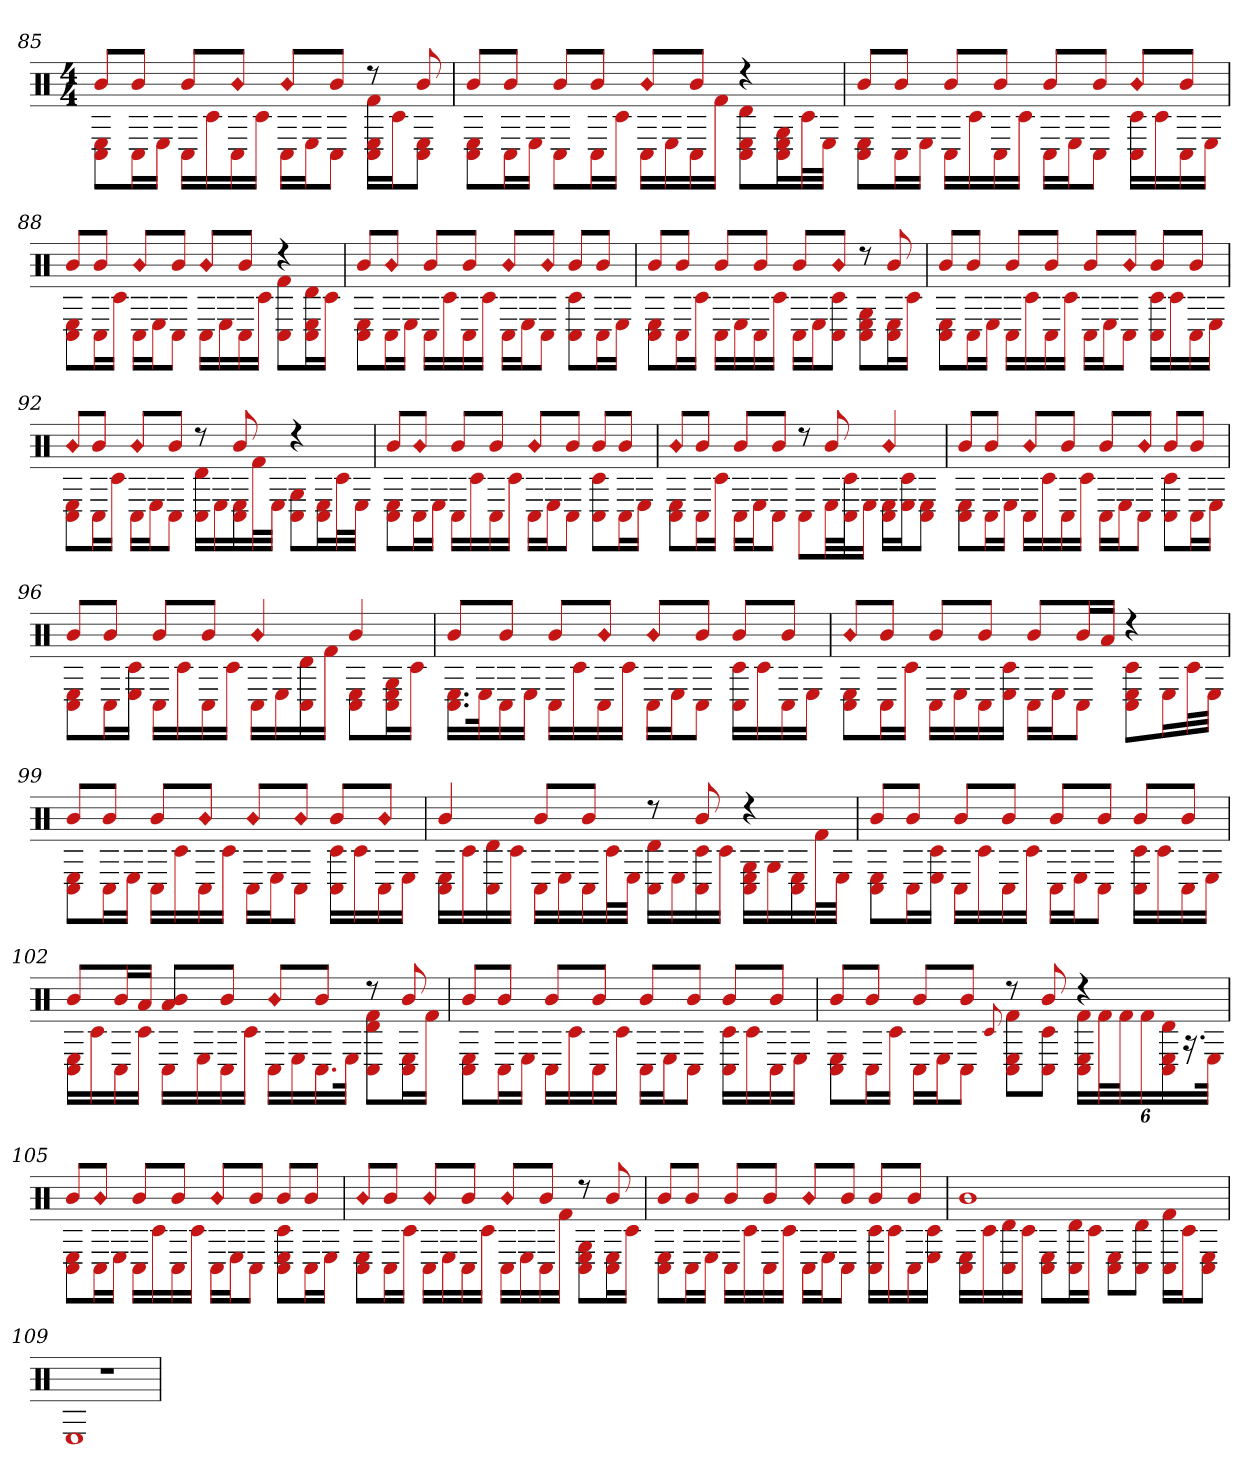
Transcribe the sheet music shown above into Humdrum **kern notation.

**kern
*part1
*staff1
*clefX
*k[]
*M4/4
=85
*^
8bL	8E 8C#L
8bJ	16C#L
.	16EJJ
8bL	16C#LL
.	16c#
!LO:N:head=diamond	!
8bJ	16C#
.	16c#JJ
!LO:N:head=diamond	!
8bL	16C#LL
.	16EJ
8bJ	8C#J
8r	16E 16C# 16f#LL
.	16c#J
8b	8E 8C#J
=86	=86
8bL	8E 8C#L
8bJ	16C#L
.	16EJJ
8bL	8C#L
8bJ	16C#L
.	16c#JJ
!LO:N:head=diamond	!
8bL	16C#LL
.	16E
8bJ	16C#
.	16f#JJ
4r	8E 8C# 8dL
.	16G 16E 16C#L
.	32c#L
.	32EJJJ
=87	=87
8bL	8E 8C#L
8bJ	16C#L
.	16EJJ
8bL	16C#LL
.	16c#
8bJ	16C#
.	16c#JJ
8bL	16C#LL
.	16EJ
8bJ	8C#J
!LO:N:head=diamond	!
8bL	16c# 16C#LL
.	16c#
8bJ	16C#
.	16EJJ
=88	=88
8bL	8E 8C#L
8bJ	16C#L
.	16c#JJ
!LO:N:head=diamond	!
8bL	16C#LL
.	16EJ
8bJ	8C#J
!LO:N:head=diamond	!
8bL	16C#LL
.	16E
8bJ	16C#
.	16c#JJ
4r	8f# 8C#L
.	16d 16E 16C#L
.	16c#JJ
=89	=89
8bL	8E 8C#L
!LO:N:head=diamond	!
8bJ	16C#L
.	16EJJ
8bL	16C#LL
.	16c#
8bJ	16C#
.	16c#JJ
!LO:N:head=diamond	!
8bL	16C#LL
.	16EJ
!LO:N:head=diamond	!
8bJ	8C#J
8bL	8C# 8c#L
8bJ	16C#L
.	16EJJ
=90	=90
8bL	8E 8C#L
8bJ	16C#L
.	16c#JJ
8bL	16C#LL
.	16E
8bJ	16C#
.	16c#JJ
8bL	16C#LL
.	16EJ
!LO:N:head=diamond	!
8bJ	8c# 8C#J
8r	8E 8C# 8GL
8b	16E 16C#L
.	16c#JJ
=91	=91
8bL	8C# 8EL
8bJ	16C#L
.	16EJJ
8bL	16C#LL
.	16c#
8bJ	16C#
.	16c#JJ
8bL	16C#LL
.	16EJ
!LO:N:head=diamond	!
8bJ	8C#J
8bL	16c# 16C#LL
.	16c#
8bJ	16C#
.	16EJJ
=92	=92
!LO:N:head=diamond	!
8bL	8E 8C#L
8bJ	16C#L
.	16c#JJ
!LO:N:head=diamond	!
8bL	16C#LL
.	16EJ
8bJ	8C#J
8r	16C# 16dLL
.	16E
8b	16C# 16E
.	32f#L
.	32EJJJ
4r	8G 8C#L
.	16E 16C#L
.	32c#L
.	32EJJJ
=93	=93
8bL	8E 8C#L
!LO:N:head=diamond	!
8bJ	16C#L
.	16EJJ
8bL	16C#LL
.	16c#
8bJ	16C#
.	16c#JJ
!LO:N:head=diamond	!
8bL	16C#LL
.	16EJ
8bJ	8C#J
8bL	8C# 8c#L
8bJ	16C#L
.	16EJJ
=94	=94
!LO:N:head=diamond	!
8bL	8E 8C#L
8bJ	16C#L
.	16c#JJ
8bL	16C#LL
.	16EJ
8bJ	8C#J
8r	8C#L
8b	32ELL
.	32c# 32C#J
.	16EJJ
!LO:N:head=diamond	!
4b	16E 16C#LL
.	16E 16c#J
.	8E 8C#J
=95	=95
8bL	8E 8C#L
8bJ	16C#L
.	16EJJ
!LO:N:head=diamond	!
8bL	16C#LL
.	16c#
8bJ	16C#
.	16c#JJ
8bL	16C#LL
.	16EJ
!LO:N:head=diamond	!
8bJ	8C#J
8bL	8C# 8c#L
8bJ	16C#L
.	16EJJ
=96	=96
8bL	8E 8C#L
8bJ	16C#L
.	16E 16c#JJ
8bL	16C#LL
.	16c#
8bJ	16C#
.	16c#JJ
!LO:N:head=diamond	!
4b	16C#LL
.	16E
.	16d 16C#
.	16f#JJ
4b	8E 8C#L
.	16E 16G 16C#L
.	16c#JJ
=97	=97
8bL	16.E 16.C#LL
.	32Ek
8bJ	16C#
.	16EJJ
8bL	16C#LL
.	16c#
!LO:N:head=diamond	!
8bJ	16C#
.	16c#JJ
!LO:N:head=diamond	!
8bL	16C#LL
.	16EJ
8bJ	8C#J
8bL	16C# 16c#LL
.	16c#
8bJ	16C#
.	16EJJ
=98	=98
!LO:N:head=diamond	!
8bL	8E 8C#L
8bJ	16C#L
.	16c#JJ
8bL	16C#LL
.	16E
8bJ	16C#
.	16E 16c#JJ
8bL	16C#LL
.	16EJ
16bL	8C#J
16aJJ	.
4r	8c# 8C# 8EL
.	16EL
.	32c#L
.	32EJJJ
=99	=99
8bL	8C# 8EL
8bJ	16C#L
.	16EJJ
8bL	16C#LL
.	16c#
!LO:N:head=diamond	!
8bJ	16C#
.	16c#JJ
!LO:N:head=diamond	!
8bL	16C#LL
.	16EJ
!LO:N:head=diamond	!
8bJ	8C#J
8bL	16c# 16C#LL
.	16c#
!LO:N:head=diamond	!
8bJ	16C#
.	16EJJ
=100	=100
4b	16E 16C#LL
.	16c#
.	16d 16C#
.	16c#JJ
8bL	16C#LL
.	16E
8bJ	16C#
.	32c#L
.	32EJJJ
8r	16C# 16dLL
.	16E
8b	16C# 16c#
.	16c#JJ
4r	16C# 16G 16ELL
.	16G
.	16E 16C#
.	32f#L
.	32EJJJ
=101	=101
8bL	8E 8C#L
8bJ	16C#L
.	16E 16c#JJ
8bL	16C#LL
.	16c#
8bJ	16C#
.	16c#JJ
8bL	16C#LL
.	16EJ
8bJ	8C#J
8bL	16C# 16c#LL
.	16c#
8bJ	16C#
.	16EJJ
=102	=102
8bL	16E 16C#LL
.	16c#
16bL	16C#
16aJJ	16c#JJ
8b 8aL	16C#LL
.	16E
8bJ	16C#
.	16c#JJ
!LO:N:head=diamond	!
8bL	16C#LL
.	16E
8bJ	16.C#
.	32EJJk
8r	8C# 8d 8f#L
8b	16E 16C#L
.	16f#JJ
=103	=103
8bL	8E 8C#L
8bJ	16C#L
.	16EJJ
8bL	16C#LL
.	16c#
8bJ	16C#
.	16c#JJ
8bL	16C#LL
.	16EJ
8bJ	8C#J
8bL	16C# 16c#LL
.	16c#
8bJ	16C#
.	16EJJ
=104	=104
8bL	8E 8C#L
8bJ	16C#L
.	16c#JJ
8bL	16C#LL
.	16EJ
8bJ	8C#J
.	8qqc#
8r	8C# 8f# 8EL
8b	8C# 8c#J
4r	24C# 24E 24f#LL
.	48f#L
.	48f#J
.	24f#
.	24C# 24E 24d
.	24.r
.	48EJJk
=105	=105
8bL	8E 8C#L
!LO:N:head=diamond	!
8bJ	16C#L
.	16EJJ
8bL	16C#LL
.	16c#
8bJ	16C#
.	16c#JJ
!LO:N:head=diamond	!
8bL	16C#LL
.	16EJ
8bJ	8C#J
8bL	8E 8C# 8c#L
8bJ	16C#L
.	16EJJ
=106	=106
!LO:N:head=diamond	!
8bL	8E 8C#L
8bJ	16C#L
.	16c#JJ
!LO:N:head=diamond	!
8bL	16C#LL
.	16E
8bJ	16C#
.	16c#JJ
!LO:N:head=diamond	!
8bL	16C#LL
.	16E
8bJ	16C#
.	16f#JJ
8r	8C# 8G 8EL
8b	16E 16C#L
.	16c#JJ
=107	=107
8bL	8E 8C#L
8bJ	16C#L
.	16EJJ
8bL	16C#LL
.	16c#
8bJ	16C#
.	16c#JJ
!LO:N:head=diamond	!
8bL	16C#LL
.	16EJ
8bJ	8C#J
8bL	16C# 16c#LL
.	16c#
8bJ	16C#
.	16E 16c#JJ
=108	=108
1b	16E 16C#LL
.	16c#
.	16d 16C#
.	16c#JJ
.	8C# 8EL
.	16d 16C#L
.	16c#JJ
.	8C# 8EL
.	8d 8C#J
.	16C# 16f#LL
.	16c#J
.	8E 8C#J
=109	=109
1r	1E
*v	*v
=
*-
